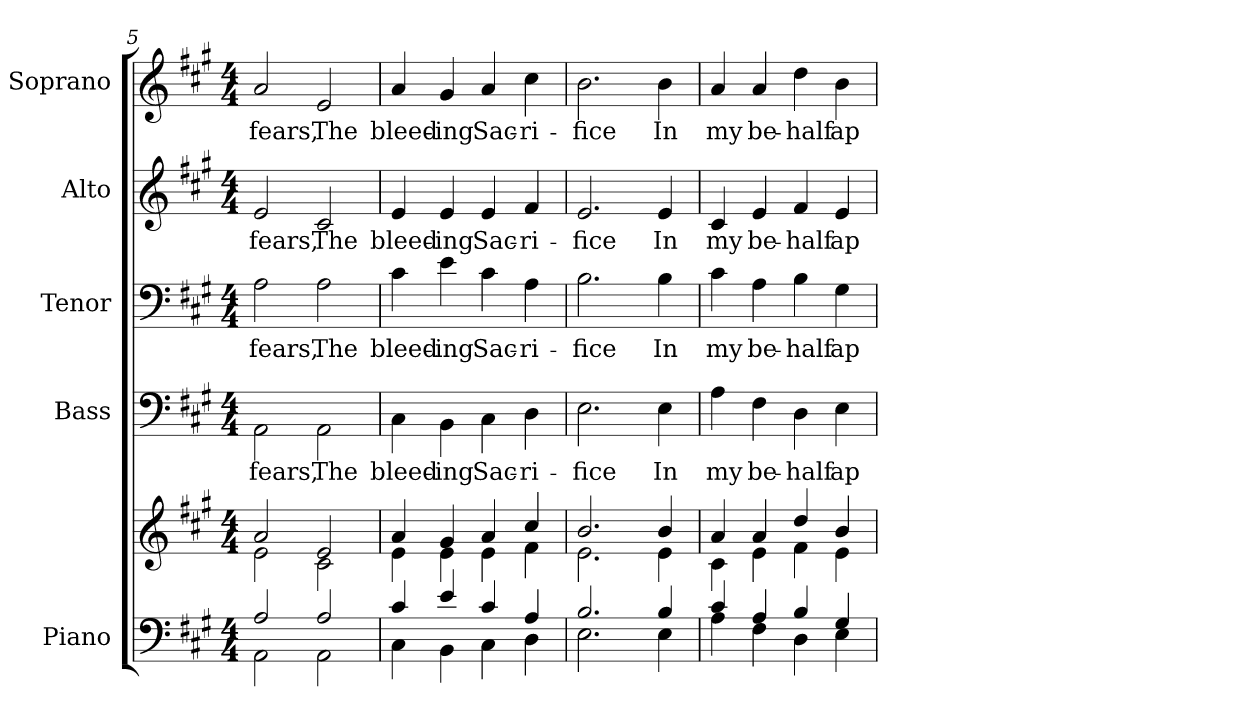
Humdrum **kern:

**kern	**kern	**kern	**text	**kern	**text	**kern	**text	**kern	**text
*part5	*part5	*part4	*part4	*part3	*part3	*part2	*part2	*part1	*part1
*staff6	*staff5	*staff4	*staff4	*staff3	*staff3	*staff2	*staff2	*staff1	*staff1
*I"Piano	*	*I"Bass	*	*I"Tenor	*	*I"Alto	*	*I"Soprano	*
*I'Pno.	*	*I'B.	*	*I'T.	*	*I'A.	*	*I'S.	*
*clefF4	*clefG2	*clefF4	*	*clefF4	*	*clefG2	*	*clefG2	*
*	*	*ITrd7c12	*	*	*	*	*	*	*
*k[f#c#g#]	*k[f#c#g#]	*k[f#c#g#]	*	*k[f#c#g#]	*	*k[f#c#g#]	*	*k[f#c#g#]	*
*A:	*A:	*A:	*	*A:	*	*A:	*	*A:	*
*M4/4	*M4/4	*M4/4	*	*M4/4	*	*M4/4	*	*M4/4	*
=5	=5	=5	=5	=5	=5	=5	=5	=5	=5
*^	*^	*	*	*	*	*	*	*	*
!	!	!	!	!	!LO:LY:b:color=#000000	!	!	!	!	!	!
!	!	!	!	!	!	!	!LO:LY:b:color=#000000	!	!	!	!
!	!	!	!	!	!	!	!	!	!LO:LY:b:color=#000000	!	!
!	!	!	!	!	!	!	!	!	!	!	!LO:LY:b:color=#000000
2Ai/	2AAi\	2ai/	2ei\	2AAAi\	fears,	2Ai\	fears,	2ei/	fears,	2ai/	fears,
!	!	!	!	!	!LO:LY:b:color=#000000	!	!	!	!	!	!
!	!	!	!	!	!	!	!LO:LY:b:color=#000000	!	!	!	!
!	!	!	!	!	!	!	!	!	!LO:LY:b:color=#000000	!	!
!	!	!	!	!	!	!	!	!	!	!	!LO:LY:b:color=#000000
2Ai/	2AAi\	2ei/	2c#i\	2AAAi\	The	2Ai\	The	2c#i/	The	2ei/	The
=6	=6	=6	=6	=6	=6	=6	=6	=6	=6	=6	=6
!	!	!	!	!	!LO:LY:b:color=#000000	!	!	!	!	!	!
!	!	!	!	!	!	!	!LO:LY:b:color=#000000	!	!	!	!
!	!	!	!	!	!	!	!	!	!LO:LY:b:color=#000000	!	!
!	!	!	!	!	!	!	!	!	!	!	!LO:LY:b:color=#000000
4c#i/	4C#i\	4ai/	4ei\	4CC#i\	bleed-	4c#i\	bleed-	4ei/	bleed-	4ai/	bleed-
!	!	!	!	!	!LO:LY:b:color=#000000	!	!	!	!	!	!
!	!	!	!	!	!	!	!LO:LY:b:color=#000000	!	!	!	!
!	!	!	!	!	!	!	!	!	!LO:LY:b:color=#000000	!	!
!	!	!	!	!	!	!	!	!	!	!	!LO:LY:b:color=#000000
4ei/	4BBi\	4g#i/	4ei\	4BBBi\	-ing	4ei\	-ing	4ei/	-ing	4g#i/	-ing
!	!	!	!	!	!LO:LY:b:color=#000000	!	!	!	!	!	!
!	!	!	!	!	!	!	!LO:LY:b:color=#000000	!	!	!	!
!	!	!	!	!	!	!	!	!	!LO:LY:b:color=#000000	!	!
!	!	!	!	!	!	!	!	!	!	!	!LO:LY:b:color=#000000
4c#i/	4C#i\	4ai/	4ei\	4CC#i\	Sac-	4c#i\	Sac-	4ei/	Sac-	4ai/	Sac-
!	!	!	!	!	!LO:LY:b:color=#000000	!	!	!	!	!	!
!	!	!	!	!	!	!	!LO:LY:b:color=#000000	!	!	!	!
!	!	!	!	!	!	!	!	!	!LO:LY:b:color=#000000	!	!
!	!	!	!	!	!	!	!	!	!	!	!LO:LY:b:color=#000000
4Ai/	4Di\	4cc#i/	4f#i\	4DDi\	-ri-	4Ai\	-ri-	4f#i/	-ri-	4cc#i\	-ri-
!!LO:PB:g=z
=7	=7	=7	=7	=7	=7	=7	=7	=7	=7	=7	=7
!	!	!	!	!	!LO:LY:b:color=#000000	!	!	!	!	!	!
!	!	!	!	!	!	!	!LO:LY:b:color=#000000	!	!	!	!
!	!	!	!	!	!	!	!	!	!LO:LY:b:color=#000000	!	!
!	!	!	!	!	!	!	!	!	!	!	!LO:LY:b:color=#000000
2.Bi/	2.Ei\	2.bi/	2.ei\	2.EEi\	-fice	2.Bi\	-fice	2.ei/	-fice	2.bi\	-fice
!	!	!	!	!	!LO:LY:b:color=#000000	!	!	!	!	!	!
!	!	!	!	!	!	!	!LO:LY:b:color=#000000	!	!	!	!
!	!	!	!	!	!	!	!	!	!LO:LY:b:color=#000000	!	!
!	!	!	!	!	!	!	!	!	!	!	!LO:LY:b:color=#000000
4Bi/	4Ei\	4bi/	4ei\	4EEi\	In	4Bi\	In	4ei/	In	4bi\	In
=8	=8	=8	=8	=8	=8	=8	=8	=8	=8	=8	=8
!	!	!	!	!	!LO:LY:b:color=#000000	!	!	!	!	!	!
!	!	!	!	!	!	!	!LO:LY:b:color=#000000	!	!	!	!
!	!	!	!	!	!	!	!	!	!LO:LY:b:color=#000000	!	!
!	!	!	!	!	!	!	!	!	!	!	!LO:LY:b:color=#000000
4c#i/	4Ai\	4ai/	4c#i\	4AAi\	my	4c#i\	my	4c#i/	my	4ai/	my
!	!	!	!	!	!LO:LY:b:color=#000000	!	!	!	!	!	!
!	!	!	!	!	!	!	!LO:LY:b:color=#000000	!	!	!	!
!	!	!	!	!	!	!	!	!	!LO:LY:b:color=#000000	!	!
!	!	!	!	!	!	!	!	!	!	!	!LO:LY:b:color=#000000
4Ai/	4F#i\	4ai/	4ei\	4FF#i\	be-	4Ai\	be-	4ei/	be-	4ai/	be-
!	!	!	!	!	!LO:LY:b:color=#000000	!	!	!	!	!	!
!	!	!	!	!	!	!	!LO:LY:b:color=#000000	!	!	!	!
!	!	!	!	!	!	!	!	!	!LO:LY:b:color=#000000	!	!
!	!	!	!	!	!	!	!	!	!	!	!LO:LY:b:color=#000000
4Bi/	4Di\	4ddi/	4f#i\	4DDi\	-half	4Bi\	-half	4f#i/	-half	4ddi\	-half
!	!	!	!	!	!LO:LY:b:color=#000000	!	!	!	!	!	!
!	!	!	!	!	!	!	!LO:LY:b:color=#000000	!	!	!	!
!	!	!	!	!	!	!	!	!	!LO:LY:b:color=#000000	!	!
!	!	!	!	!	!	!	!	!	!	!	!LO:LY:b:color=#000000
4G#i/	4Ei\	4bi/	4ei\	4EEi\	ap-	4G#i\	ap-	4ei/	ap-	4bi\	ap-
*v	*v	*	*	*	*	*	*	*	*	*	*
*	*v	*v	*	*	*	*	*	*	*	*
=	=	=	=	=	=	=	=	=	=
*-	*-	*-	*-	*-	*-	*-	*-	*-	*-
